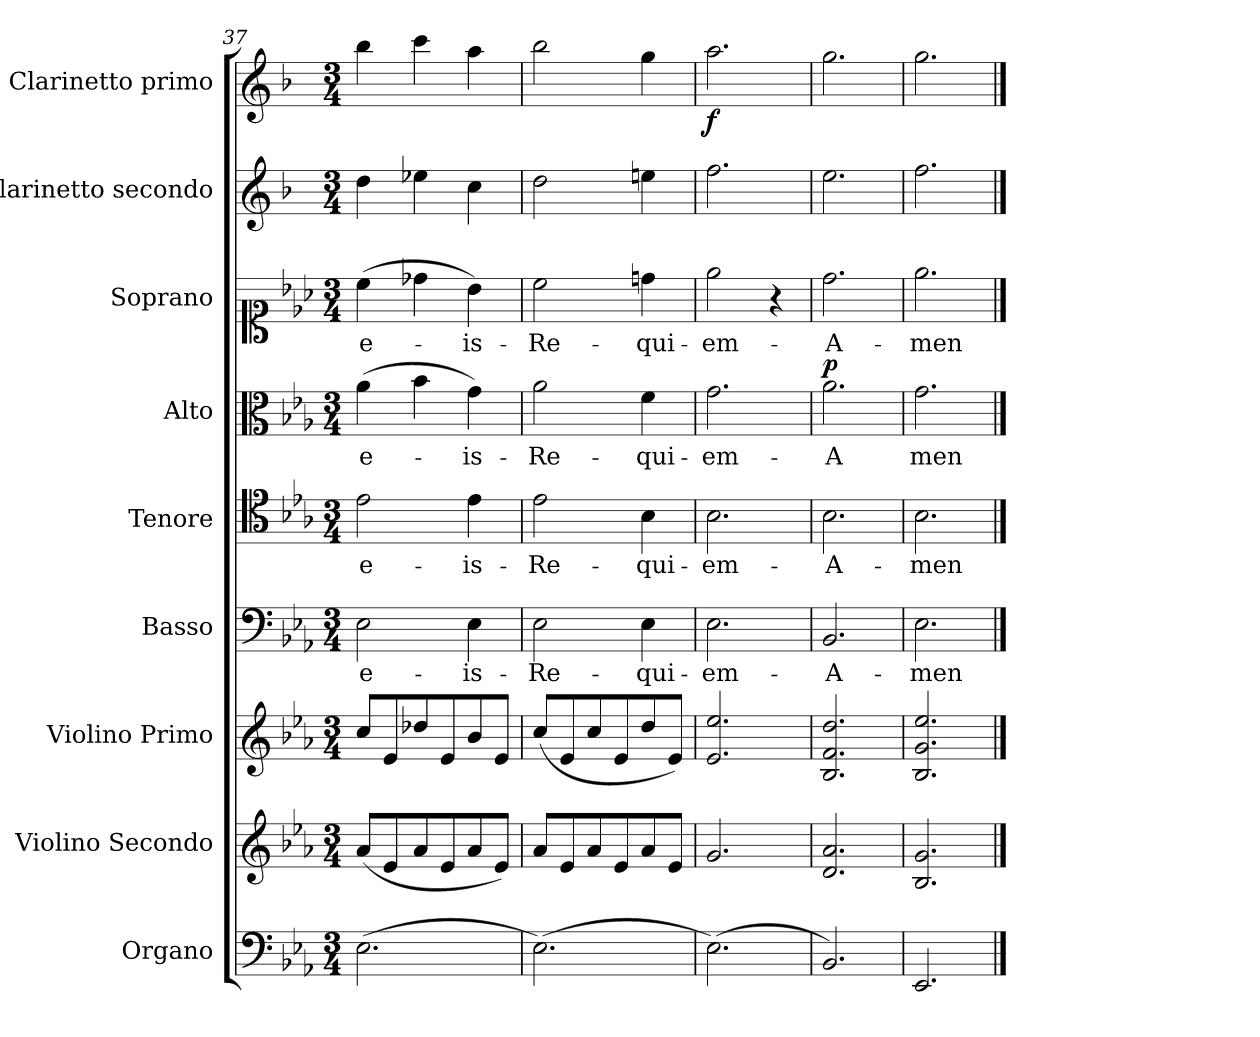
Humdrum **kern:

**kern	**kern	**kern	**kern	**text	**kern	**text	**kern	**text	**dynam	**kern	**text	**kern	**kern	**dynam
*part9	*part8	*part7	*part6	*part6	*part5	*part5	*part4	*part4	*part4	*part3	*part3	*part2	*part1	*part1
*staff9	*staff8	*staff7	*staff6	*staff6	*staff5	*staff5	*staff4	*staff4	*staff4	*staff3	*staff3	*staff2	*staff1	*staff1
*I"Organo	*I"Violino Secondo	*I"Violino Primo	*I"Basso	*	*I"Tenore	*	*I"Alto	*	*	*I"Soprano	*	*I"Clarinetto secondo	*I"Clarinetto primo	*
*I'Org.	*	*I'V-no I	*I'B.	*	*I'T.	*	*I'A.	*	*	*I'S.	*	*	*I'Cl I	*
*clefF4	*clefG2	*clefG2	*clefF4	*	*clefC4	*	*clefC3	*	*	*clefC1	*	*clefG2	*clefG2	*
*	*	*	*	*	*	*	*	*	*	*	*	*ITrd1c2	*ITrd1c2	*
*k[b-e-a-]	*k[b-e-a-]	*k[b-e-a-]	*k[b-e-a-]	*	*k[b-e-a-]	*	*k[b-e-a-]	*	*	*k[b-e-a-]	*	*k[b-e-a-]	*k[b-e-a-]	*
*M3/4	*M3/4	*M3/4	*M3/4	*	*M3/4	*	*M3/4	*	*	*M3/4	*	*M3/4	*M3/4	*
=37	=37	=37	=37	=37	=37	=37	=37	=37	=37	=37	=37	=37	=37	=37
(<2.E-\	(8a-/L	8cc/L	2E-\	-e-	2e-\	-e-	(4a-\	-e-	.	(4cc\	-e-	4cc\	4aa-\	.
.	8e-/	8e-/	.	.	.	.	.	.	.	.	.	.	.	.
.	8a-/	8dd-X/	.	.	.	.	4b-\	.	.	4dd-X\	.	4dd-X\	4bb-\	.
.	8e-/	8e-/	.	.	.	.	.	.	.	.	.	.	.	.
.	8a-/	8b-/	4E-\	-is-	4e-\	-is-	4g\)	-is-	.	4b-\)	-is-	4b-\	4gg\	.
.	8e-/J)	8e-/J	.	.	.	.	.	.	.	.	.	.	.	.
=38	=38	=38	=38	=38	=38	=38	=38	=38	=38	=38	=38	=38	=38	=38
(<2.E-\)	8a-/L	(8cc/L	2E-\	-Re-	2e-\	-Re-	2a-\	-Re-	.	2cc\	-Re-	2cc\	2aa-\	.
.	8e-/	8e-/	.	.	.	.	.	.	.	.	.	.	.	.
.	8a-/	8cc/	.	.	.	.	.	.	.	.	.	.	.	.
.	8e-/	8e-/	.	.	.	.	.	.	.	.	.	.	.	.
.	8a-/	8dd/	4E-\	-qui-	4B-\	-qui-	4f\	-qui-	.	4ddn\	-qui-	4ddn\	4ff\	.
.	8e-/J	8e-/J)	.	.	.	.	.	.	.	.	.	.	.	.
=39	=39	=39	=39	=39	=39	=39	=39	=39	=39	=39	=39	=39	=39	=39
(<2.E-\)	2.g/	2.e-/ 2.ee-/	2.E-\	-em-	2.B-\	-em-	2.g\	-em-	.	2ee-\	-em-	2.ee-\	2.gg\	f
.	.	.	.	.	.	.	.	.	.	4r	.	.	.	.
=40	=40	=40	=40	=40	=40	=40	=40	=40	=40	=40	=40	=40	=40	=40
!	!	!	!	!	!	!	!	!	!LO:DY:a	!	!	!	!	!
2.BB-/)	2.d/ 2.a-/	2.B-/ 2.f/ 2.dd/	2.BB-/	-A-	2.B-\	-A-	2.a-\	-A	p	2.dd\	-A-	2.dd\	2.ff\	.
=41	=41	=41	=41	=41	=41	=41	=41	=41	=41	=41	=41	=41	=41	=41
2.EE-/	2.B-/ 2.g/	2.B-/ 2.g/ 2.ee-/	2.E-\	-men	2.B-\	-men	2.g\	-men	.	2.ee-\	-men	2.ee-\	2.ff\	.
==	==	==	==	==	==	==	==	==	==	==	==	==	==	==
*-	*-	*-	*-	*-	*-	*-	*-	*-	*-	*-	*-	*-	*-	*-
